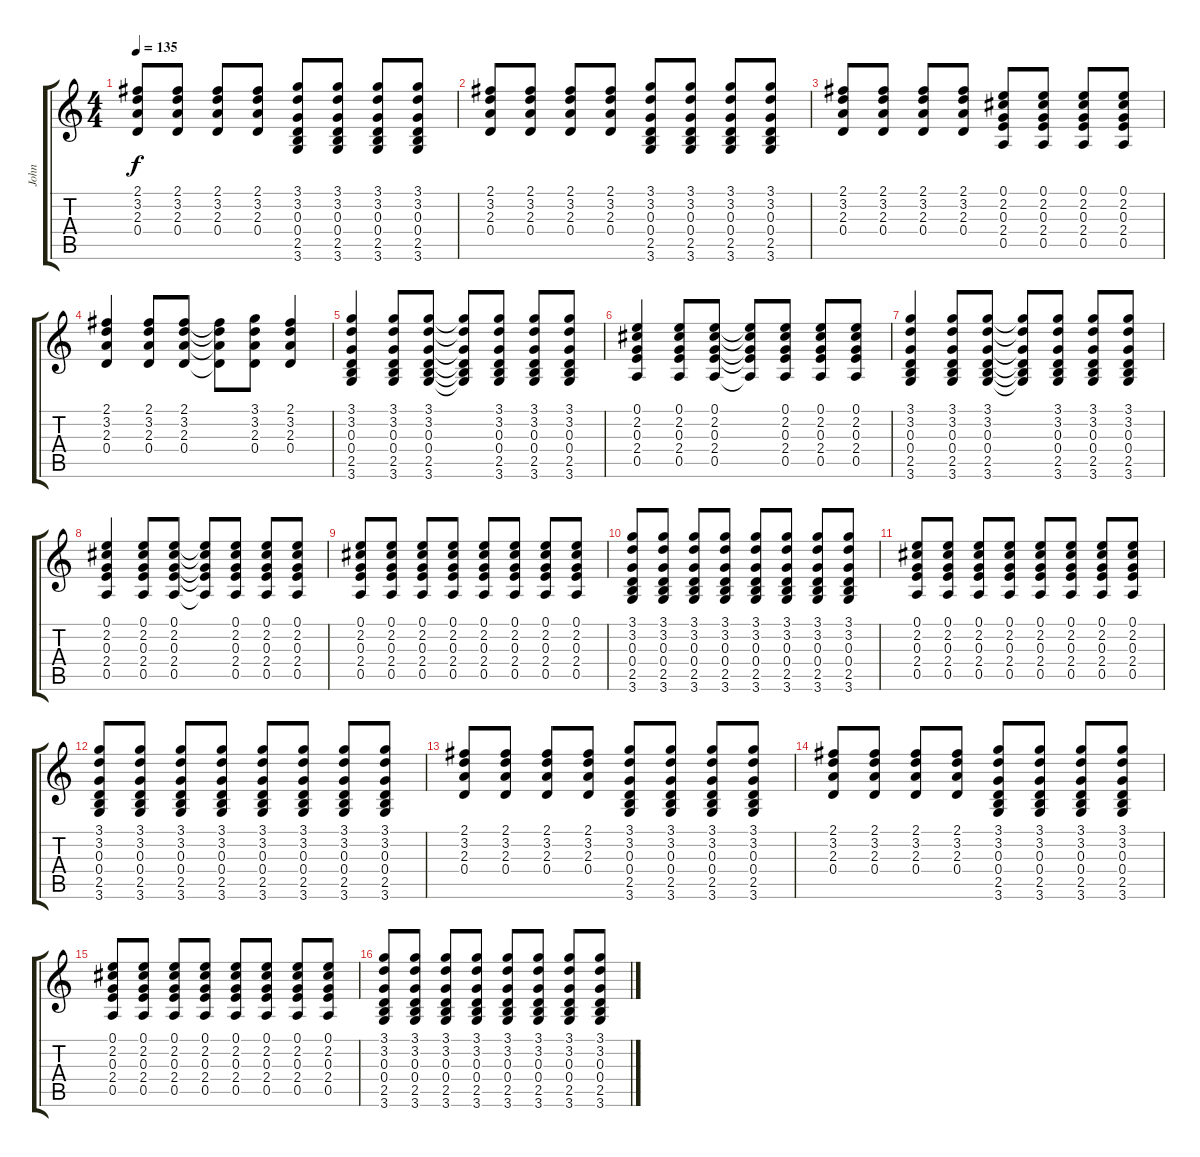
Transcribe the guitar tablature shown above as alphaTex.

\track ("John" "John") {instrument acousticguitarsteel}
\staff {score tabs}
\tuning (E4 B3 G3 D3 A2 E2) {hide}
\ts (4 4)
\tempo 135
\clef g2
\ks c
(2.1 3.2 2.3 0.4).8{dy f} (2.1 3.2 2.3 0.4).8 (2.1 3.2 2.3 0.4).8 (2.1 3.2 2.3 0.4).8 (3.1 3.2 0.3 0.4 2.5 3.6).8 (3.1 3.2 0.3 0.4 2.5 3.6).8 (3.1 3.2 0.3 0.4 2.5 3.6).8 (3.1 3.2 0.3 0.4 2.5 3.6).8 |
(2.1 3.2 2.3 0.4).8 (2.1 3.2 2.3 0.4).8 (2.1 3.2 2.3 0.4).8 (2.1 3.2 2.3 0.4).8 (3.1 3.2 0.3 0.4 2.5 3.6).8 (3.1 3.2 0.3 0.4 2.5 3.6).8 (3.1 3.2 0.3 0.4 2.5 3.6).8 (3.1 3.2 0.3 0.4 2.5 3.6).8 |
(2.1 3.2 2.3 0.4).8 (2.1 3.2 2.3 0.4).8 (2.1 3.2 2.3 0.4).8 (2.1 3.2 2.3 0.4).8 (0.1 2.2 0.3 2.4 0.5).8 (0.1 2.2 0.3 2.4 0.5).8 (0.1 2.2 0.3 2.4 0.5).8 (0.1 2.2 0.3 2.4 0.5).8 |
(2.1 3.2 2.3 0.4).4 (2.1 3.2 2.3 0.4).8 (2.1 3.2 2.3 0.4).8 (2.1{t} 3.2{t} 2.3{t} 0.4{t}).8 (3.1 3.2 2.3 0.4).8 (2.1 3.2 2.3 0.4).4 |
(3.1 3.2 0.3 0.4 2.5 3.6).4 (3.1 3.2 0.3 0.4 2.5 3.6).8 (3.1 3.2 0.3 0.4 2.5 3.6).8 (3.1{t} 3.2{t} 0.3{t} 0.4{t} 2.5{t} 3.6{t}).8 (3.1 3.2 0.3 0.4 2.5 3.6).8 (3.1 3.2 0.3 0.4 2.5 3.6).8 (3.1 3.2 0.3 0.4 2.5 3.6).8 |
(0.1 2.2 0.3 2.4 0.5).4 (0.1 2.2 0.3 2.4 0.5).8 (0.1 2.2 0.3 2.4 0.5).8 (0.1{t} 2.2{t} 0.3{t} 2.4{t} 0.5{t}).8 (0.1 2.2 0.3 2.4 0.5).8 (0.1 2.2 0.3 2.4 0.5).8 (0.1 2.2 0.3 2.4 0.5).8 |
(3.1 3.2 0.3 0.4 2.5 3.6).4 (3.1 3.2 0.3 0.4 2.5 3.6).8 (3.1 3.2 0.3 0.4 2.5 3.6).8 (3.1{t} 3.2{t} 0.3{t} 0.4{t} 2.5{t} 3.6{t}).8 (3.1 3.2 0.3 0.4 2.5 3.6).8 (3.1 3.2 0.3 0.4 2.5 3.6).8 (3.1 3.2 0.3 0.4 2.5 3.6).8 |
(0.1 2.2 0.3 2.4 0.5).4 (0.1 2.2 0.3 2.4 0.5).8 (0.1 2.2 0.3 2.4 0.5).8 (0.1{t} 2.2{t} 0.3{t} 2.4{t} 0.5{t}).8 (0.1 2.2 0.3 2.4 0.5).8 (0.1 2.2 0.3 2.4 0.5).8 (0.1 2.2 0.3 2.4 0.5).8 |
(0.1 2.2 0.3 2.4 0.5).8 (0.1 2.2 0.3 2.4 0.5).8 (0.1 2.2 0.3 2.4 0.5).8 (0.1 2.2 0.3 2.4 0.5).8 (0.1 2.2 0.3 2.4 0.5).8 (0.1 2.2 0.3 2.4 0.5).8 (0.1 2.2 0.3 2.4 0.5).8 (0.1 2.2 0.3 2.4 0.5).8 |
(3.1 3.2 0.3 0.4 2.5 3.6).8 (3.1 3.2 0.3 0.4 2.5 3.6).8 (3.1 3.2 0.3 0.4 2.5 3.6).8 (3.1 3.2 0.3 0.4 2.5 3.6).8 (3.1 3.2 0.3 0.4 2.5 3.6).8 (3.1 3.2 0.3 0.4 2.5 3.6).8 (3.1 3.2 0.3 0.4 2.5 3.6).8 (3.1 3.2 0.3 0.4 2.5 3.6).8 |
(0.1 2.2 0.3 2.4 0.5).8 (0.1 2.2 0.3 2.4 0.5).8 (0.1 2.2 0.3 2.4 0.5).8 (0.1 2.2 0.3 2.4 0.5).8 (0.1 2.2 0.3 2.4 0.5).8 (0.1 2.2 0.3 2.4 0.5).8 (0.1 2.2 0.3 2.4 0.5).8 (0.1 2.2 0.3 2.4 0.5).8 |
(3.1 3.2 0.3 0.4 2.5 3.6).8 (3.1 3.2 0.3 0.4 2.5 3.6).8 (3.1 3.2 0.3 0.4 2.5 3.6).8 (3.1 3.2 0.3 0.4 2.5 3.6).8 (3.1 3.2 0.3 0.4 2.5 3.6).8 (3.1 3.2 0.3 0.4 2.5 3.6).8 (3.1 3.2 0.3 0.4 2.5 3.6).8 (3.1 3.2 0.3 0.4 2.5 3.6).8 |
(2.1 3.2 2.3 0.4).8 (2.1 3.2 2.3 0.4).8 (2.1 3.2 2.3 0.4).8 (2.1 3.2 2.3 0.4).8 (3.1 3.2 0.3 0.4 2.5 3.6).8 (3.1 3.2 0.3 0.4 2.5 3.6).8 (3.1 3.2 0.3 0.4 2.5 3.6).8 (3.1 3.2 0.3 0.4 2.5 3.6).8 |
(2.1 3.2 2.3 0.4).8 (2.1 3.2 2.3 0.4).8 (2.1 3.2 2.3 0.4).8 (2.1 3.2 2.3 0.4).8 (3.1 3.2 0.3 0.4 2.5 3.6).8 (3.1 3.2 0.3 0.4 2.5 3.6).8 (3.1 3.2 0.3 0.4 2.5 3.6).8 (3.1 3.2 0.3 0.4 2.5 3.6).8 |
(0.1 2.2 0.3 2.4 0.5).8 (0.1 2.2 0.3 2.4 0.5).8 (0.1 2.2 0.3 2.4 0.5).8 (0.1 2.2 0.3 2.4 0.5).8 (0.1 2.2 0.3 2.4 0.5).8 (0.1 2.2 0.3 2.4 0.5).8 (0.1 2.2 0.3 2.4 0.5).8 (0.1 2.2 0.3 2.4 0.5).8 |
(3.1 3.2 0.3 0.4 2.5 3.6).8 (3.1 3.2 0.3 0.4 2.5 3.6).8 (3.1 3.2 0.3 0.4 2.5 3.6).8 (3.1 3.2 0.3 0.4 2.5 3.6).8 (3.1 3.2 0.3 0.4 2.5 3.6).8 (3.1 3.2 0.3 0.4 2.5 3.6).8 (3.1 3.2 0.3 0.4 2.5 3.6).8 (3.1 3.2 0.3 0.4 2.5 3.6).8
